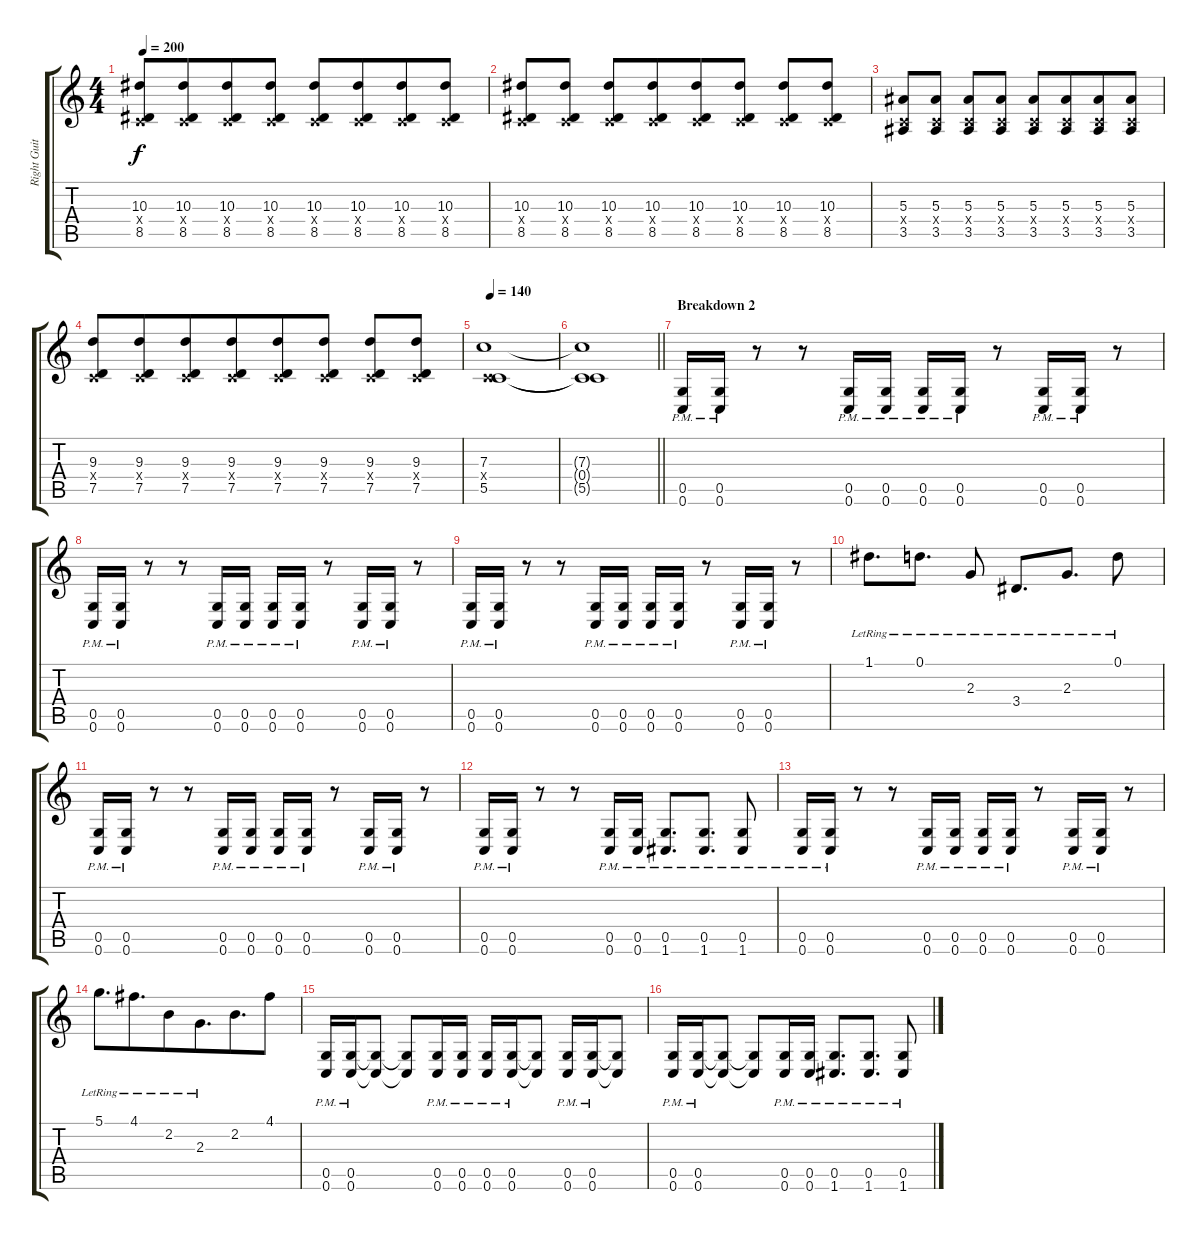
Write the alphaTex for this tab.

\track ("Right Guitar" "Right Guit") {instrument overdrivenguitar}
\staff {score tabs}
\tuning (D4 A3 F3 C3 G2 C2) {hide}
\ts (4 4)
\tempo 200
\clef g2
\ks c
(10.3 0.4{x} 8.5).8{dy f beam merge} (10.3 0.4{x} 8.5).8{beam merge} (10.3 0.4{x} 8.5).8{beam merge} (10.3 0.4{x} 8.5).8 (10.3 0.4{x} 8.5).8 (10.3 0.4{x} 8.5).8{beam merge} (10.3 0.4{x} 8.5).8 (10.3 0.4{x} 8.5).8 |
(10.3 0.4{x} 8.5).8 (10.3 0.4{x} 8.5).8 (10.3 0.4{x} 8.5).8 (10.3 0.4{x} 8.5).8{beam merge} (10.3 0.4{x} 8.5).8 (10.3 0.4{x} 8.5).8 (10.3 0.4{x} 8.5).8{beam merge} (10.3 0.4{x} 8.5).8 |
(5.3 0.4{x} 3.5).8 (5.3 0.4{x} 3.5).8 (5.3 0.4{x} 3.5).8 (5.3 0.4{x} 3.5).8 (5.3 0.4{x} 3.5).8{beam merge} (5.3 0.4{x} 3.5).8{beam merge} (5.3 0.4{x} 3.5).8{beam merge} (5.3 0.4{x} 3.5).8 |
(9.3 0.4{x} 7.5).8 (9.3 0.4{x} 7.5).8{beam merge} (9.3 0.4{x} 7.5).8 (9.3 0.4{x} 7.5).8{beam merge} (9.3 0.4{x} 7.5).8{beam merge} (9.3 0.4{x} 7.5).8 (9.3 0.4{x} 7.5).8 (9.3 0.4{x} 7.5).8 |
\tempo 140
(7.3 0.4{x} 5.5).1 |
\barLineRight lightlight
(7.3{t} 0.4{t} 5.5{t}).1 |
\section ("" "Breakdown 2")
(0.5{pm} 0.6{pm}).16 (0.5{pm} 0.6{pm}).16 r.8 r.8 (0.5{pm} 0.6{pm}).16 (0.5{pm} 0.6{pm}).16 (0.5{pm} 0.6{pm}).16 (0.5{pm} 0.6{pm}).16 r.8 (0.5{pm} 0.6{pm}).16 (0.5{pm} 0.6{pm}).16 r.8 |
(0.5{pm} 0.6{pm}).16 (0.5{pm} 0.6{pm}).16 r.8 r.8 (0.5{pm} 0.6{pm}).16 (0.5{pm} 0.6{pm}).16 (0.5{pm} 0.6{pm}).16 (0.5{pm} 0.6{pm}).16 r.8 (0.5{pm} 0.6{pm}).16 (0.5{pm} 0.6{pm}).16 r.8 |
(0.5{pm} 0.6{pm}).16 (0.5{pm} 0.6{pm}).16 r.8 r.8 (0.5{pm} 0.6{pm}).16 (0.5{pm} 0.6{pm}).16 (0.5{pm} 0.6{pm}).16 (0.5{pm} 0.6{pm}).16 r.8 (0.5{pm} 0.6{pm}).16 (0.5{pm} 0.6{pm}).16 r.8 |
1.1{lr}.8{d} 0.1{lr}.8{d} 2.3{lr}.8 3.4{lr}.8{d} 2.3{lr}.8{d} 0.1{lr}.8 |
(0.5{pm} 0.6{pm}).16 (0.5{pm} 0.6{pm}).16 r.8 r.8 (0.5{pm} 0.6{pm}).16 (0.5{pm} 0.6{pm}).16 (0.5{pm} 0.6{pm}).16 (0.5{pm} 0.6{pm}).16 r.8 (0.5{pm} 0.6{pm}).16 (0.5{pm} 0.6{pm}).16 r.8 |
(0.5{pm} 0.6{pm}).16 (0.5{pm} 0.6{pm}).16 r.8 r.8 (0.5{pm} 0.6{pm}).16 (0.5{pm} 0.6{pm}).16 (0.5{pm} 1.6{pm}).8{d} (0.5{pm} 1.6{pm}).8{d} (0.5{pm} 1.6{pm}).8 |
(0.5{pm} 0.6{pm}).16 (0.5{pm} 0.6{pm}).16 r.8 r.8 (0.5{pm} 0.6{pm}).16 (0.5{pm} 0.6{pm}).16 (0.5{pm} 0.6{pm}).16 (0.5{pm} 0.6{pm}).16 r.8 (0.5{pm} 0.6{pm}).16 (0.5{pm} 0.6{pm}).16 r.8 |
5.1{lr}.8{d beam merge} 4.1{lr}.8{d beam merge} 2.2{lr}.8{beam merge} 2.3{lr}.8{d} 2.2.8{d beam merge} 4.1.8 |
(0.5{pm} 0.6{pm}).16 (0.5{pm} 0.6{pm}).16 (0.5{t} 0.6{t}).8 (0.5{t} 0.6{t}).8 (0.5{pm} 0.6{pm}).16 (0.5{pm} 0.6{pm}).16 (0.5{pm} 0.6{pm}).16 (0.5{pm} 0.6{pm}).16 (0.5{t} 0.6{t}).8 (0.5{pm} 0.6{pm}).16 (0.5{pm} 0.6{pm}).16 (0.5{t} 0.6{t}).8 |
(0.5{pm} 0.6{pm}).16 (0.5{pm} 0.6{pm}).16 (0.5{t} 0.6{t}).8 (0.5{t} 0.6{t}).8 (0.5{pm} 0.6{pm}).16 (0.5{pm} 0.6{pm}).16 (0.5{pm} 1.6{pm}).8{d} (0.5{pm} 1.6{pm}).8{d} (0.5{pm} 1.6{pm}).8
